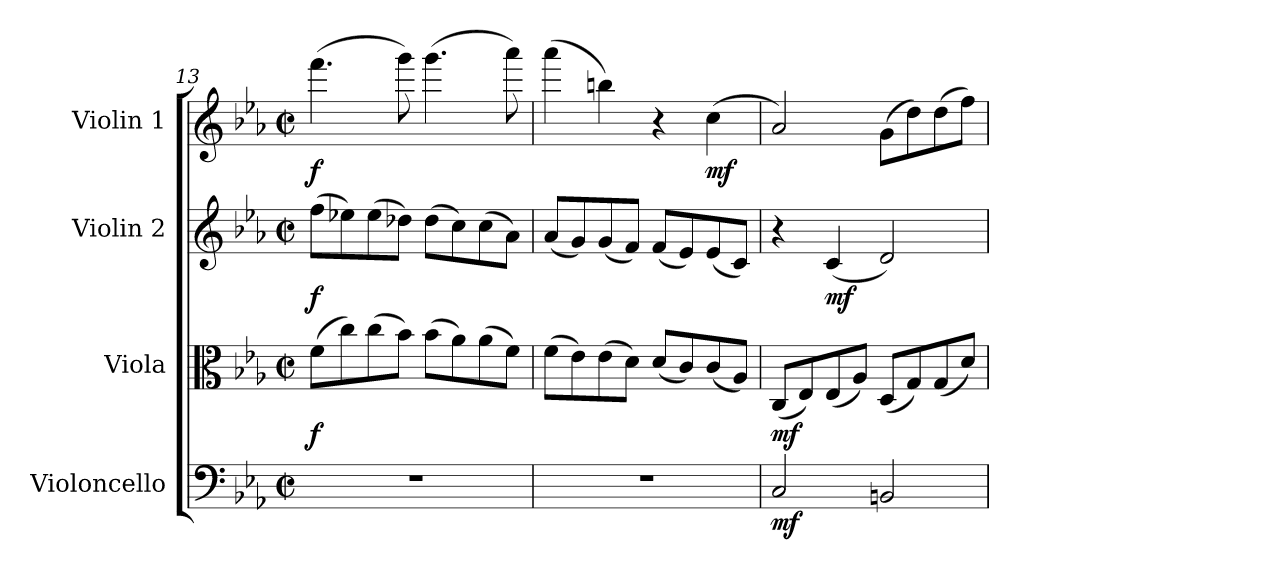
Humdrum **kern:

**kern	**dynam	**kern	**dynam	**kern	**dynam	**kern	**dynam
*part4	*part4	*part3	*part3	*part2	*part2	*part1	*part1
*staff4	*staff4	*staff3	*staff3	*staff2	*staff2	*staff1	*staff1
*I"Violoncello	*	*I"Viola	*	*I"Violin 2	*	*I"Violin 1	*
*I'Vc	*	*I'Vla	*	*I'Vln	*	*I'Vln	*
!!LO:LB:g=z
*clefF4	*	*clefC3	*	*clefG2	*	*clefG2	*
*k[b-e-a-]	*	*k[b-e-a-]	*	*k[b-e-a-]	*	*k[b-e-a-]	*
*M2/2	*	*M2/2	*	*M2/2	*	*M2/2	*
*met(c|)	*	*met(c|)	*	*met(c|)	*	*met(c|)	*
=13	=13	=13	=13	=13	=13	=13	=13
!	!	!	!LO:DY:b	!	!LO:DY:b	!	!LO:DY:b
1r	.	(8f\L	f	(8ff\L	f	(4.fff\	f
.	.	8cc\)	.	8ee-X\)	.	.	.
.	.	(8cc\	.	(8ee-\	.	.	.
.	.	8b-\J)	.	8dd-X\J)	.	8ggg\)	.
.	.	(8b-\L	.	(8dd-\L	.	(4.ggg\	.
.	.	8a-\)	.	8cc\)	.	.	.
.	.	(8a-\	.	(8cc\	.	.	.
.	.	8f\J)	.	8a-\J)	.	8aaa-\)	.
=14	=14	=14	=14	=14	=14	=14	=14
1r	.	(8f\L	.	(8a-/L	.	(4aaa-\	.
.	.	8e-\)	.	8g/)	.	.	.
.	.	(8e-\	.	(8g/	.	4bbn\)	.
.	.	8d\J)	.	8f/J)	.	.	.
.	.	(8d/L	.	(8f/L	.	4r	.
.	.	8c/)	.	8e-/)	.	.	.
!	!	!	!	!	!	!	!LO:DY:b
.	.	(8c/	.	(8e-/	.	(4cc\	mf
.	.	8A-/J)	.	8c/J)	.	.	.
=15	=15	=15	=15	=15	=15	=15	=15
!	!LO:DY:b	!	!LO:DY:b	!	!	!	!
2C/	mf	(8C/L	mf	4r	.	2a-/)	.
.	.	8E-/)	.	.	.	.	.
!	!	!	!	!	!LO:DY:b	!	!
.	.	(8E-/	.	(4c/	mf	.	.
.	.	8A-/J)	.	.	.	.	.
2BBn/	.	(8D/L	.	2d/)	.	(8g\L	.
.	.	8G/)	.	.	.	8dd\)	.
.	.	(8G/	.	.	.	(8dd\	.
.	.	8d/J)	.	.	.	8ff\J)	.
=	=	=	=	=	=	=	=
*-	*-	*-	*-	*-	*-	*-	*-
